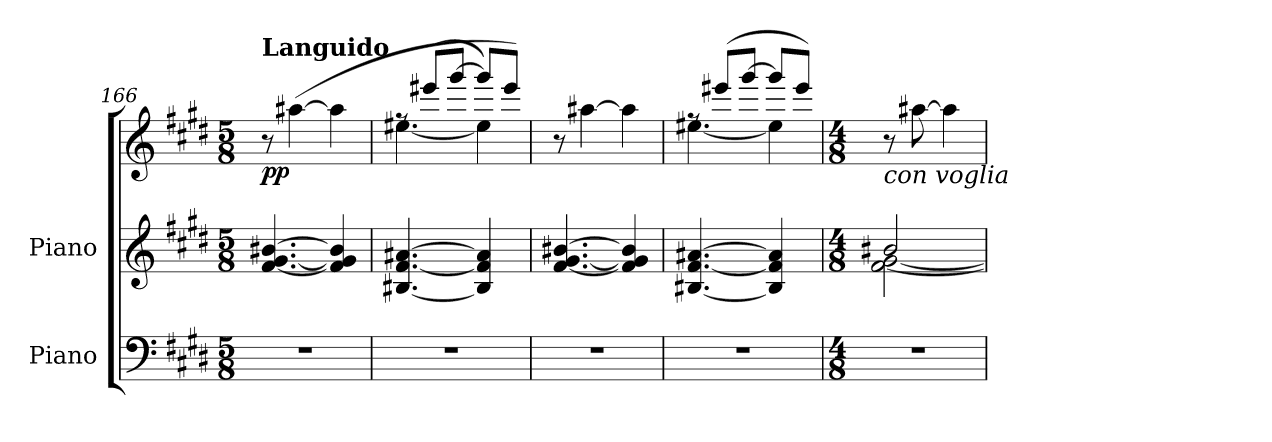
**kern	**kern	**kern	**dynam
*part2	*part1	*part1	*part1
*staff3	*staff2	*staff1	*staff1/2
*I"Piano	*I"Piano	*	*
*I'Pno	*I'Pno	*	*
!!LO:PB:g=z
*clefF4	*clefG2	*clefG2	*
*k[f#c#g#d#]	*k[f#c#g#d#]	*k[f#c#g#d#]	*
*M5/8	*M5/8	*M5/8	*
=166	=166	=166	=166
!	!	!LO:TX:a:B:t=Languido	!
!	!	!	!LO:DY:b
8%5r	[4.f#/ [4.g#/ [4.b#X/	8r	pp
.	.	(>[4aa#X\	.
.	4f#/] 4g#/] 4b#/]	4aa#\]	.
=167	=167	=167	=167
*	*	*^	*
8%5r	[4.B#X/ [4.f#/ [4.a#X/	8rff	[4.ee#X\	.
.	.	(>8eee#X/L	.	.
.	.	[8ggg#/J	.	.
.	4B#/] 4f#/] 4a#/]	8ggg#/L]	4ee#\])	.
.	.	8eee#/J)	.	.
*	*	*v	*v	*
=168	=168	=168	=168
8%5r	[4.f#/ [4.g#/ [4.b#X/	8r	.
.	.	[4aa#X\	.
.	4f#/] 4g#/] 4b#/]	4aa#\]	.
=169	=169	=169	=169
*	*	*^	*
8%5r	[4.B#X/ [4.f#/ [4.a#X/	8rff	[4.ee#X\	.
.	.	(>8eee#X/L	.	.
.	.	[8ggg#/J	.	.
.	4B#/] 4f#/] 4a#/]	8ggg#/L]	4ee#\]	.
.	.	8eee#/J)	.	.
*	*	*v	*v	*
=170	=170	=170	=170
*M4/8	*M4/8	*M4/8	*
*	*^	*	*
!	!	!	!LO:TX:b:i:t=con voglia	!
2r	2b#X/	[2f#\ [2g#\	8r	.
.	.	.	[8aa#X\	.
.	.	.	4aa#\]	.
*	*v	*v	*	*
=	=	=	=
*-	*-	*-	*-
